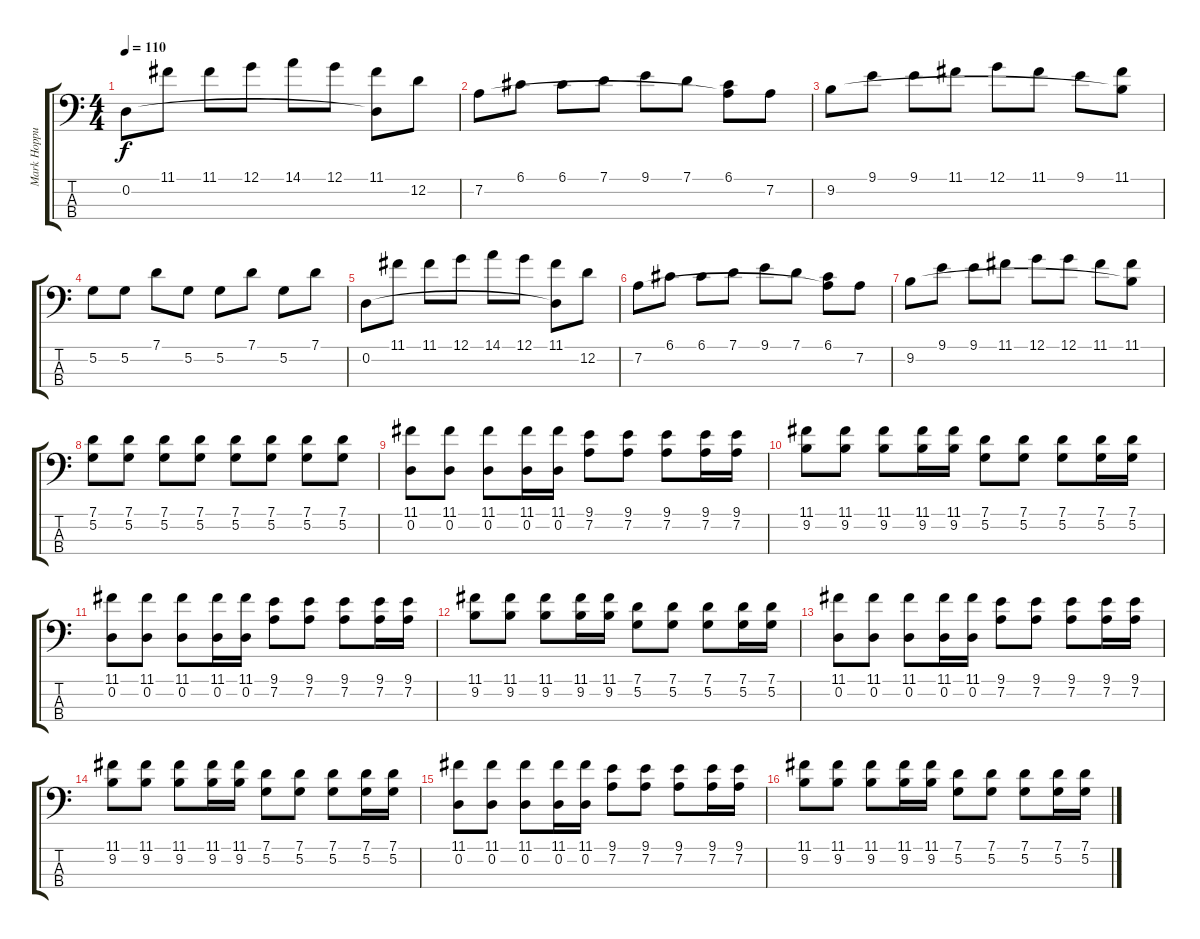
\track ("Mark Hoppus - Bass" "Mark Hoppu") {instrument electricbasspick}
\staff {score tabs}
\tuning (G2 D2 A1 E1) {hide}
\ts (4 4)
\tempo 110
\clef f4
\ks c
0.2.8{dy f} 11.1.8 11.1.8 12.1.8 14.1.8 12.1.8 (11.1 0.2{t}).8 12.2.8 |
7.2.8 6.1.8 6.1.8 7.1.8 9.1.8 7.1.8 (6.1 7.2{t}).8 7.2.8 |
9.2.8 9.1.8 9.1.8 11.1.8 12.1.8 11.1.8 9.1.8 (11.1 9.2{t}).8 |
5.2.8 5.2.8 7.1.8 5.2.8 5.2.8 7.1.8 5.2.8 7.1.8 |
0.2.8 11.1.8 11.1.8 12.1.8 14.1.8 12.1.8 (11.1 0.2{t}).8 12.2.8 |
7.2.8 6.1.8 6.1.8 7.1.8 9.1.8 7.1.8 (6.1 7.2{t}).8 7.2.8 |
9.2.8 9.1.8 9.1.8 11.1.8 12.1.8 12.1.8 11.1.8 (11.1 9.2{t}).8 |
(7.1 5.2).8 (7.1 5.2).8 (7.1 5.2).8 (7.1 5.2).8 (7.1 5.2).8 (7.1 5.2).8 (7.1 5.2).8 (7.1 5.2).8 |
(11.1 0.2).8 (11.1 0.2).8 (11.1 0.2).8 (11.1 0.2).16 (11.1 0.2).16 (9.1 7.2).8 (9.1 7.2).8 (9.1 7.2).8 (9.1 7.2).16 (9.1 7.2).16 |
(11.1 9.2).8 (11.1 9.2).8 (11.1 9.2).8 (11.1 9.2).16 (11.1 9.2).16 (7.1 5.2).8 (7.1 5.2).8 (7.1 5.2).8 (7.1 5.2).16 (7.1 5.2).16 |
(11.1 0.2).8 (11.1 0.2).8 (11.1 0.2).8 (11.1 0.2).16 (11.1 0.2).16 (9.1 7.2).8 (9.1 7.2).8 (9.1 7.2).8 (9.1 7.2).16 (9.1 7.2).16 |
(11.1 9.2).8 (11.1 9.2).8 (11.1 9.2).8 (11.1 9.2).16 (11.1 9.2).16 (7.1 5.2).8 (7.1 5.2).8 (7.1 5.2).8 (7.1 5.2).16 (7.1 5.2).16 |
(11.1 0.2).8 (11.1 0.2).8 (11.1 0.2).8 (11.1 0.2).16 (11.1 0.2).16 (9.1 7.2).8 (9.1 7.2).8 (9.1 7.2).8 (9.1 7.2).16 (9.1 7.2).16 |
(11.1 9.2).8 (11.1 9.2).8 (11.1 9.2).8 (11.1 9.2).16 (11.1 9.2).16 (7.1 5.2).8 (7.1 5.2).8 (7.1 5.2).8 (7.1 5.2).16 (7.1 5.2).16 |
(11.1 0.2).8 (11.1 0.2).8 (11.1 0.2).8 (11.1 0.2).16 (11.1 0.2).16 (9.1 7.2).8 (9.1 7.2).8 (9.1 7.2).8 (9.1 7.2).16 (9.1 7.2).16 |
(11.1 9.2).8 (11.1 9.2).8 (11.1 9.2).8 (11.1 9.2).16 (11.1 9.2).16 (7.1 5.2).8 (7.1 5.2).8 (7.1 5.2).8 (7.1 5.2).16 (7.1 5.2).16
